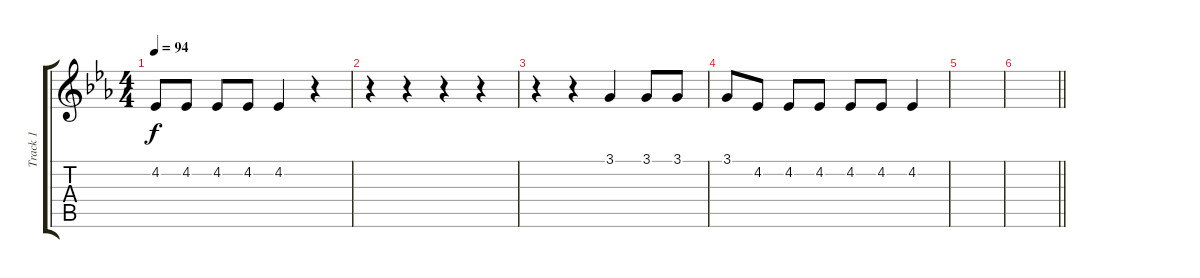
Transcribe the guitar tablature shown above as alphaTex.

\track ("Track 1" "Track 1") {instrument tenorsax}
\staff {score tabs}
\tuning (E4 B3 G3 D3 A2 E2) {hide}
\ts (4 4)
\tempo 94
\clef g2
\ks eb
4.2.8{dy f} 4.2.8 4.2.8 4.2.8 4.2.4 r.4 |
r.4 r.4 r.4 r.4 |
r.4 r.4 3.1.4 3.1.8 3.1.8 |
3.1.8 4.2.8 4.2.8 4.2.8 4.2.8 4.2.8 4.2.4 |
|
\barLineRight lightlight
